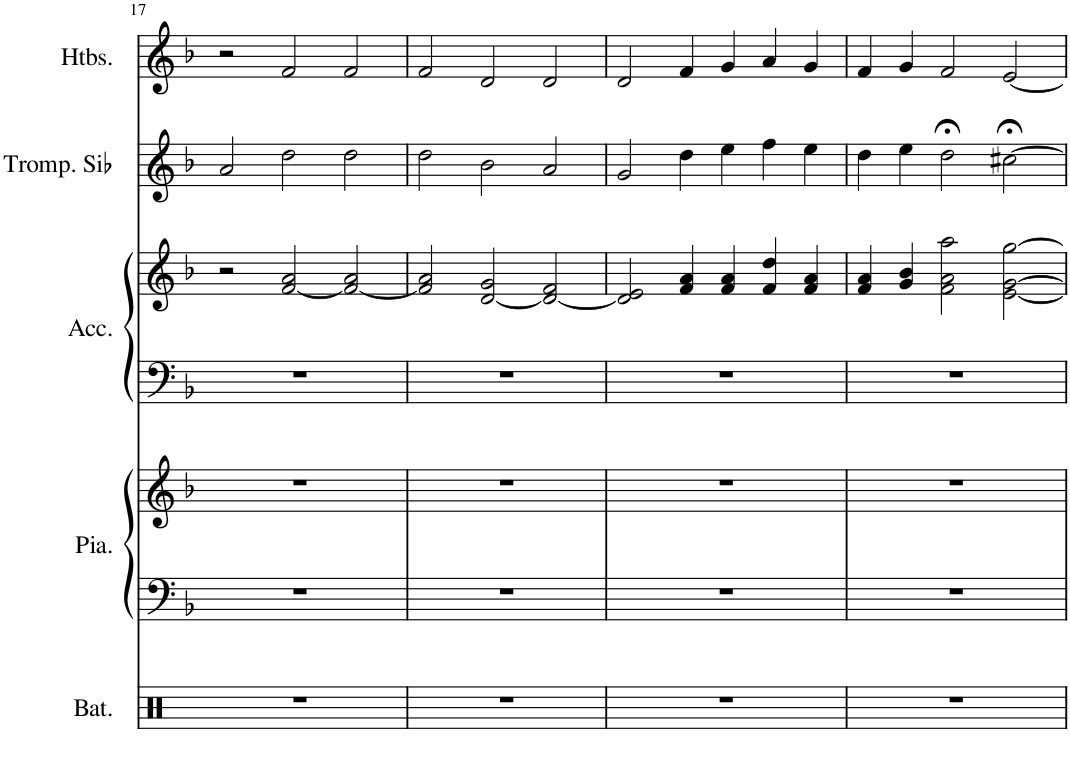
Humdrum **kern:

**kern	**kern	**kern	**kern	**kern	**kern	**kern
*part5	*part4	*part4	*part3	*part3	*part2	*part1
*staff7	*staff6	*staff5	*staff4	*staff3	*staff2	*staff1
*I"Batterie	*I"Piano	*	*I"Accordéon	*	*I"Trompette en Sib	*I"Hautbois
*I'Bat.	*I'Pia.	*	*I'Acc.	*	*I'Tromp. Sib	*I'Htbs.
!!LO:PB:g=z
*clefX	*clefF4	*clefG2	*clefF4	*clefG2	*clefG2	*clefG2
*	*	*	*	*	*ITrd1c2	*
*k[]	*k[b-]	*k[b-]	*k[b-]	*k[b-]	*k[b-]	*k[b-]
*M3/2	*M3/2	*M3/2	*M3/2	*M3/2	*M3/2	*M3/2
=17	=17	=17	=17	=17	=17	=17
1.r	1.r	1.r	1.r	2r	2a/	2r
.	.	.	.	[2f/ 2a/	2dd\	2f/
.	.	.	.	2f/_ 2a/	2dd\	2f/
=18	=18	=18	=18	=18	=18	=18
1.r	1.r	1.r	1.r	2f/] 2a/	2dd\	2f/
.	.	.	.	[2d/ 2g/	2b-\	2d/
.	.	.	.	2d/_ 2f/	2a/	2d/
=19	=19	=19	=19	=19	=19	=19
1.r	1.r	1.r	1.r	2d/] 2e/	2g/	2d/
.	.	.	.	4f/ 4a/	4dd\	4f/
.	.	.	.	4f/ 4a/	4ee\	4g/
.	.	.	.	4f/ 4dd/	4ff\	4a/
.	.	.	.	4f/ 4a/	4ee\	4g/
=20	=20	=20	=20	=20	=20	=20
1.r	1.r	1.r	1.r	4f/ 4a/	4dd\	4f/
.	.	.	.	4g/ 4b-/	4ee\	4g/
.	.	.	.	2f\ 2a\ 2aa\	2dd;<\	2f/
.	.	.	.	[2e\ [2g\ [2gg\	[2cc#X;<\	[2e/
=	=	=	=	=	=	=
*-	*-	*-	*-	*-	*-	*-
